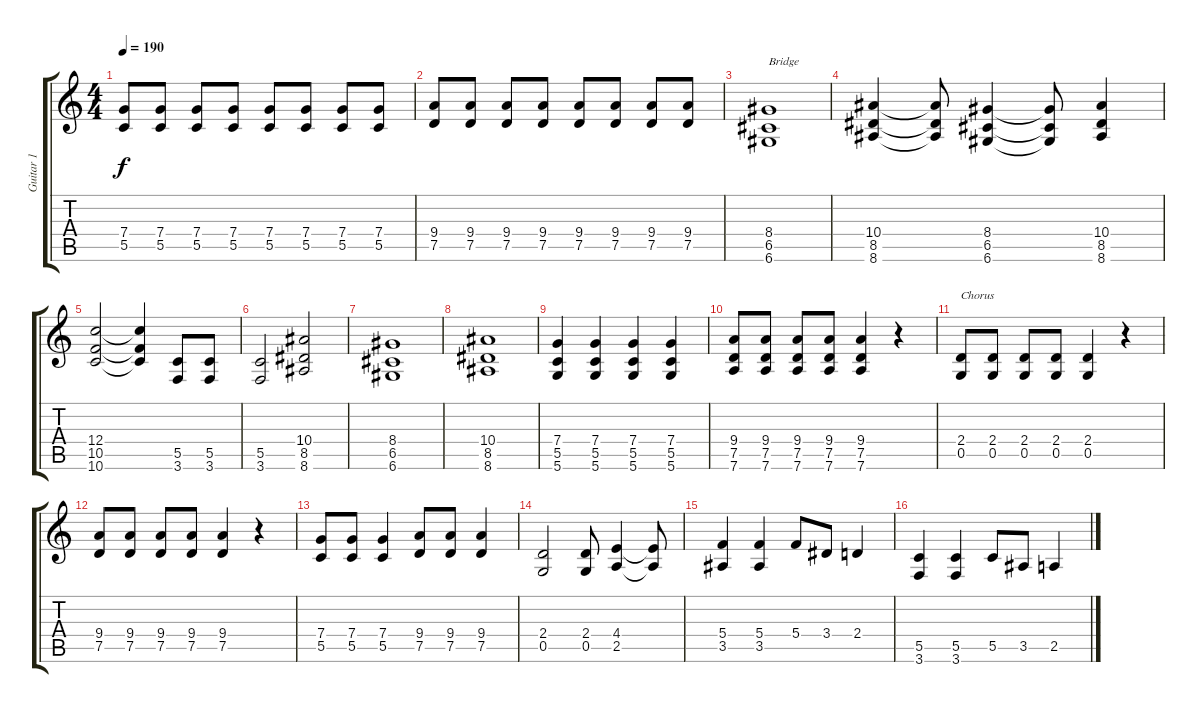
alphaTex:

\track ("Guitar 1" "Guitar 1") {instrument acousticguitarnylon}
\staff {score tabs}
\tuning (D4 A3 F3 C3 G2 D2) {hide}
\ts (4 4)
\tempo 190
\clef g2
\ks c
(7.4 5.5).8{dy f} (7.4 5.5).8 (7.4 5.5).8 (7.4 5.5).8 (7.4 5.5).8 (7.4 5.5).8 (7.4 5.5).8 (7.4 5.5).8 |
(9.4 7.5).8 (9.4 7.5).8 (9.4 7.5).8 (9.4 7.5).8 (9.4 7.5).8 (9.4 7.5).8 (9.4 7.5).8 (9.4 7.5).8 |
(8.4 6.5 6.6).1{txt "Bridge"} |
(10.4 8.5 8.6).4 (10.4{t} 8.5{t} 8.6{t}).8 (8.4 6.5 6.6).4 (8.4{t} 6.5{t} 6.6{t}).8 (10.4 8.5 8.6).4 |
(12.4 10.5 10.6).2 (12.4{t} 10.5{t} 10.6{t}).4 (5.5 3.6).8 (5.5 3.6).8 |
(5.5 3.6).2 (10.4 8.5 8.6).2 |
(8.4 6.5 6.6).1 |
(10.4 8.5 8.6).1 |
(7.4 5.5 5.6).4 (7.4 5.5 5.6).4 (7.4 5.5 5.6).4 (7.4 5.5 5.6).4 |
(9.4 7.5 7.6).8 (9.4 7.5 7.6).8 (9.4 7.5 7.6).8 (9.4 7.5 7.6).8 (9.4 7.5 7.6).4 r.4 |
(2.4 0.5).8{txt "Chorus"} (2.4 0.5).8 (2.4 0.5).8 (2.4 0.5).8 (2.4 0.5).4 r.4 |
(9.4 7.5).8 (9.4 7.5).8 (9.4 7.5).8 (9.4 7.5).8 (9.4 7.5).4 r.4 |
(7.4 5.5).8 (7.4 5.5).8 (7.4 5.5).4 (9.4 7.5).8 (9.4 7.5).8 (9.4 7.5).4 |
(2.4 0.5).2 (2.4 0.5).8 (4.4 2.5).4 (4.4{t} 2.5{t}).8 |
(5.4 3.5).4 (5.4 3.5).4 5.4.8 3.4.8 2.4.4 |
(5.5 3.6).4 (5.5 3.6).4 5.5.8 3.5.8 2.5.4
